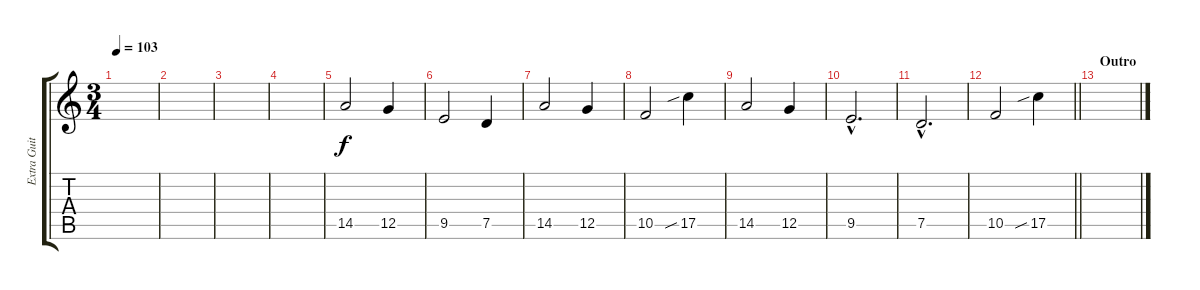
\track ("Extra Guitars and Synths" "Extra Guit") {instrument distortionguitar}
\staff {score tabs}
\tuning (D4 A3 F3 C3 G2 D2) {hide}
\ts (3 4)
\tempo 103
\clef g2
\ks c
|
|
|
|
14.5.2{instrument distortionguitar} 12.5.4 |
9.5.2 7.5.4 |
14.5.2 12.5.4 |
10.5.2 17.5{sib}.4 |
14.5.2 12.5.4 |
9.5{hac}.2{d} |
7.5{hac}.2{d} |
\barLineRight lightlight
10.5.2 17.5{sib}.4 |
\section ("" "Outro")
